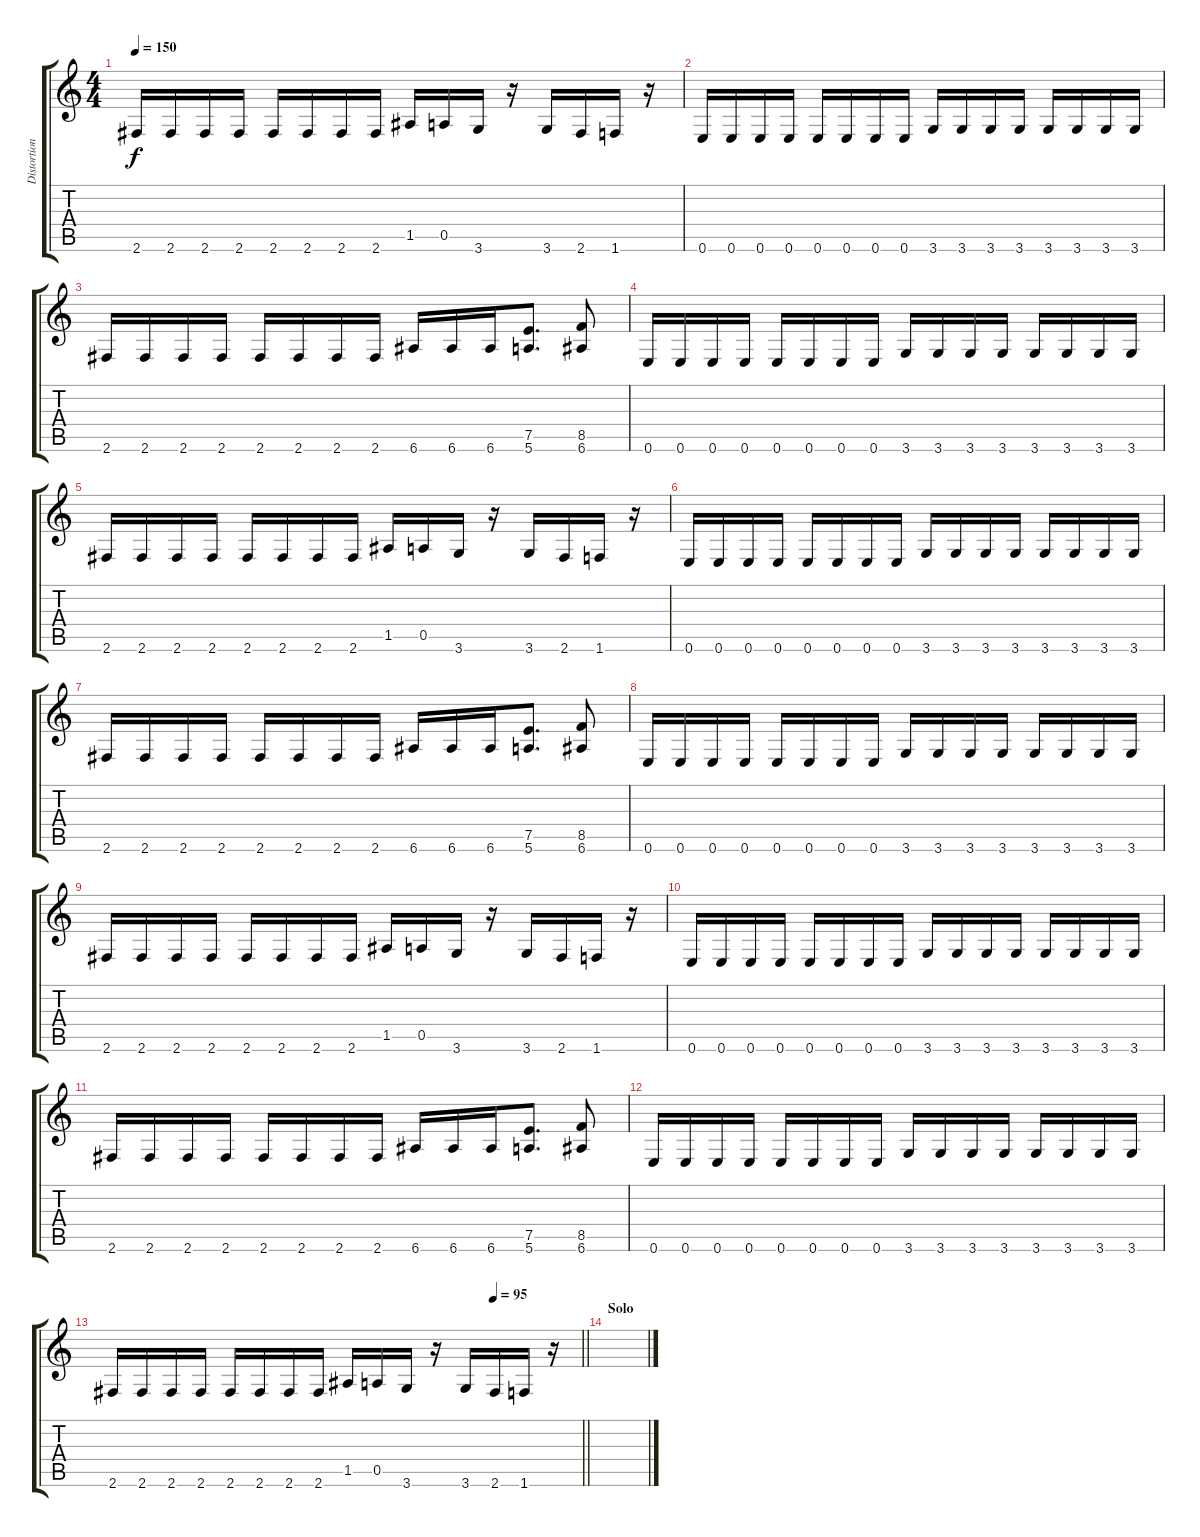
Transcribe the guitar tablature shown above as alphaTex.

\track ("Distortion" "Distortion") {instrument distortionguitar}
\staff {score tabs}
\tuning (E4 B3 G3 D3 A2 E2) {hide}
\ts (4 4)
\tempo 150
\clef g2
\ks c
2.6.16{dy f} 2.6.16 2.6.16 2.6.16 2.6.16 2.6.16 2.6.16 2.6.16 1.5.16 0.5.16 3.6.16 r.16 3.6.16 2.6.16 1.6.16 r.16 |
0.6.16 0.6.16 0.6.16 0.6.16 0.6.16 0.6.16 0.6.16 0.6.16 3.6.16 3.6.16 3.6.16 3.6.16 3.6.16 3.6.16 3.6.16 3.6.16 |
2.6.16 2.6.16 2.6.16 2.6.16 2.6.16 2.6.16 2.6.16 2.6.16 6.6.16 6.6.16 6.6.16 (7.5 5.6).8{d} (8.5 6.6).8 |
0.6.16 0.6.16 0.6.16 0.6.16 0.6.16 0.6.16 0.6.16 0.6.16 3.6.16 3.6.16 3.6.16 3.6.16 3.6.16 3.6.16 3.6.16 3.6.16 |
2.6.16 2.6.16 2.6.16 2.6.16 2.6.16 2.6.16 2.6.16 2.6.16 1.5.16 0.5.16 3.6.16 r.16 3.6.16 2.6.16 1.6.16 r.16 |
0.6.16 0.6.16 0.6.16 0.6.16 0.6.16 0.6.16 0.6.16 0.6.16 3.6.16 3.6.16 3.6.16 3.6.16 3.6.16 3.6.16 3.6.16 3.6.16 |
2.6.16 2.6.16 2.6.16 2.6.16 2.6.16 2.6.16 2.6.16 2.6.16 6.6.16 6.6.16 6.6.16 (7.5 5.6).8{d} (8.5 6.6).8 |
0.6.16 0.6.16 0.6.16 0.6.16 0.6.16 0.6.16 0.6.16 0.6.16 3.6.16 3.6.16 3.6.16 3.6.16 3.6.16 3.6.16 3.6.16 3.6.16 |
2.6.16 2.6.16 2.6.16 2.6.16 2.6.16 2.6.16 2.6.16 2.6.16 1.5.16 0.5.16 3.6.16 r.16 3.6.16 2.6.16 1.6.16 r.16 |
0.6.16 0.6.16 0.6.16 0.6.16 0.6.16 0.6.16 0.6.16 0.6.16 3.6.16 3.6.16 3.6.16 3.6.16 3.6.16 3.6.16 3.6.16 3.6.16 |
2.6.16 2.6.16 2.6.16 2.6.16 2.6.16 2.6.16 2.6.16 2.6.16 6.6.16 6.6.16 6.6.16 (7.5 5.6).8{d} (8.5 6.6).8 |
0.6.16 0.6.16 0.6.16 0.6.16 0.6.16 0.6.16 0.6.16 0.6.16 3.6.16 3.6.16 3.6.16 3.6.16 3.6.16 3.6.16 3.6.16 3.6.16 |
\tempo (95 0.8125)
\barLineRight lightlight
2.6.16 2.6.16 2.6.16 2.6.16 2.6.16 2.6.16 2.6.16 2.6.16 1.5.16 0.5.16 3.6.16 r.16 3.6.16 2.6.16 1.6.16 r.16 |
\section ("" "Solo")
